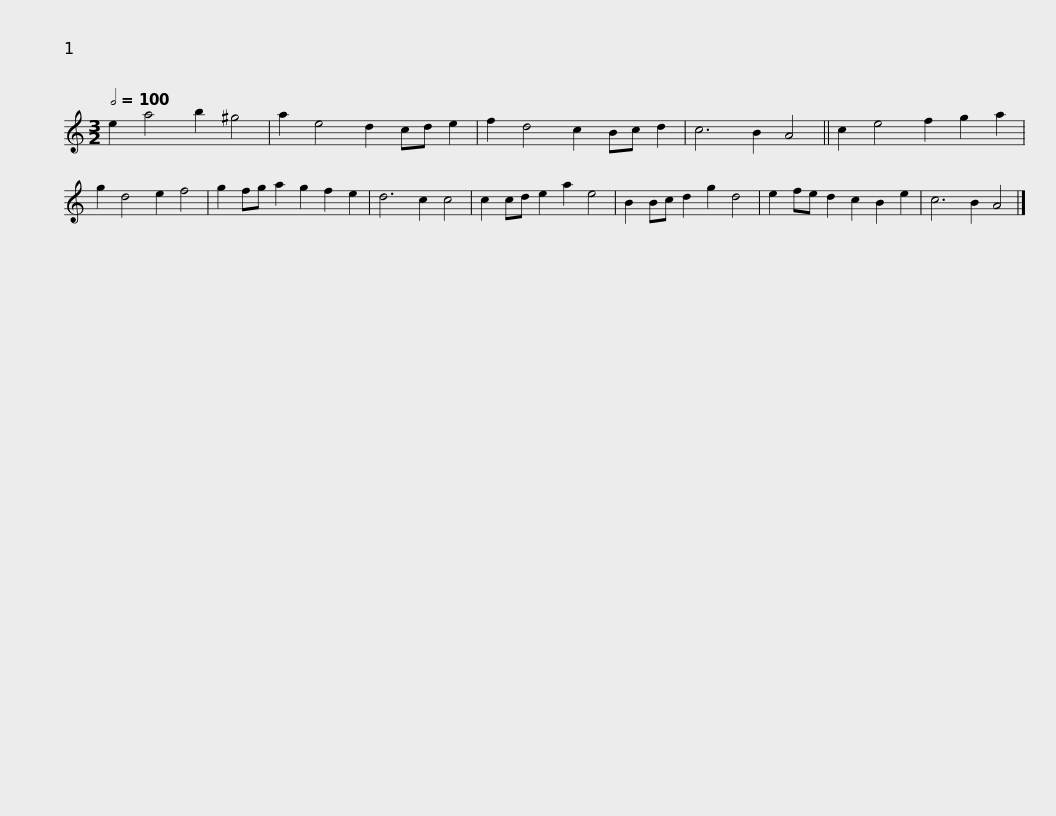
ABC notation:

X:1
L:1/8
Q:1/2=100
M:3/2
I:linebreak $
K:C
V:1 treble
V:1
 e2 a4 b2 ^g4 | a2 e4 d2 cd e2 | f2 d4 c2 Bc d2 | c6 B2 A4 || c2 e4 f2 g2 a2 | %5
 g2 d4 e2 f4 | g2 fg a2 g2 f2 e2 |$ d6 c2 c4 | c2 cd e2 a2 e4 | B2 Bc d2 g2 d4 | %10
 e2 fe d2 c2 B2 e2 | c6 B2 A4 |] %12
